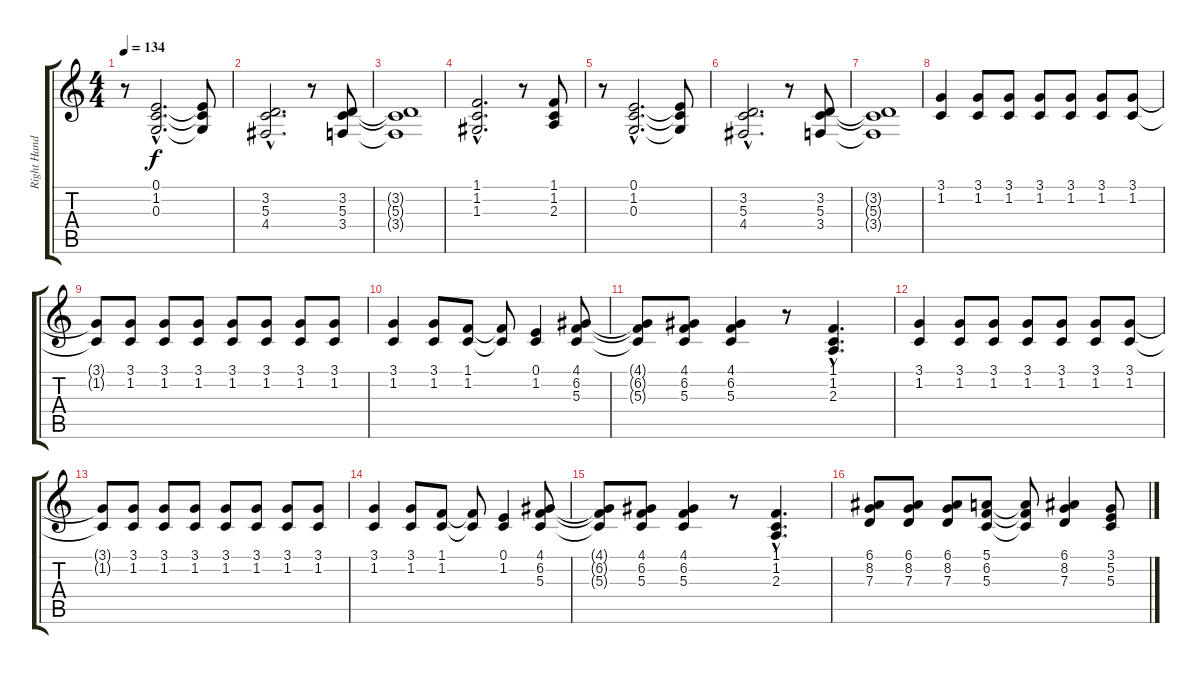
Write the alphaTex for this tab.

\track ("Right Hand" "Right Hand") {instrument brightacousticpiano}
\staff {score tabs}
\tuning (E4 B3 G3 D3 A2 E2) {hide}
\ts (4 4)
\tempo 134
\clef g2
\ks c
r.8{dy f} (0.1{hac} 1.2{hac} 0.3{hac}).2{d} (0.1{t} 1.2{t} 0.3{t}).8 |
(3.2{hac} 5.3{hac} 4.4{hac}).2{d} r.8 (3.2 5.3 3.4).8 |
(3.2{t} 5.3{t} 3.4{t}).1 |
(1.1{hac} 1.2{hac} 1.3{hac}).2{d} r.8 (1.1 1.2 2.3).8 |
r.8 (0.1{hac} 1.2{hac} 0.3{hac}).2{d} (0.1{t} 1.2{t} 0.3{t}).8 |
(3.2{hac} 5.3{hac} 4.4{hac}).2{d} r.8 (3.2 5.3 3.4).8 |
(3.2{t} 5.3{t} 3.4{t}).1 |
(3.1 1.2).4 (3.1 1.2).8 (3.1 1.2).8 (3.1 1.2).8 (3.1 1.2).8 (3.1 1.2).8 (3.1 1.2).8 |
(3.1{t} 1.2{t}).8 (3.1 1.2).8 (3.1 1.2).8 (3.1 1.2).8 (3.1 1.2).8 (3.1 1.2).8 (3.1 1.2).8 (3.1 1.2).8 |
(3.1 1.2).4 (3.1 1.2).8 (1.1 1.2).8 (1.1{t} 1.2{t}).8 (0.1 1.2).4 (4.1 6.2 5.3).8 |
(4.1{t} 6.2{t} 5.3{t}).8 (4.1 6.2 5.3).8 (4.1 6.2 5.3).4 r.8 (1.1{hac} 1.2{hac} 2.3{hac}).4{d} |
(3.1 1.2).4 (3.1 1.2).8 (3.1 1.2).8 (3.1 1.2).8 (3.1 1.2).8 (3.1 1.2).8 (3.1 1.2).8 |
(3.1{t} 1.2{t}).8 (3.1 1.2).8 (3.1 1.2).8 (3.1 1.2).8 (3.1 1.2).8 (3.1 1.2).8 (3.1 1.2).8 (3.1 1.2).8 |
(3.1 1.2).4 (3.1 1.2).8 (1.1 1.2).8 (1.1{t} 1.2{t}).8 (0.1 1.2).4 (4.1 6.2 5.3).8 |
(4.1{t} 6.2{t} 5.3{t}).8 (4.1 6.2 5.3).8 (4.1 6.2 5.3).4 r.8 (1.1{hac} 1.2{hac} 2.3{hac}).4{d} |
(6.1 8.2 7.3).8 (6.1 8.2 7.3).8 (6.1 8.2 7.3).8 (5.1 6.2 5.3).8 (5.1{t} 6.2{t} 5.3{t}).8 (6.1 8.2 7.3).4 (3.1 5.2 5.3).8
